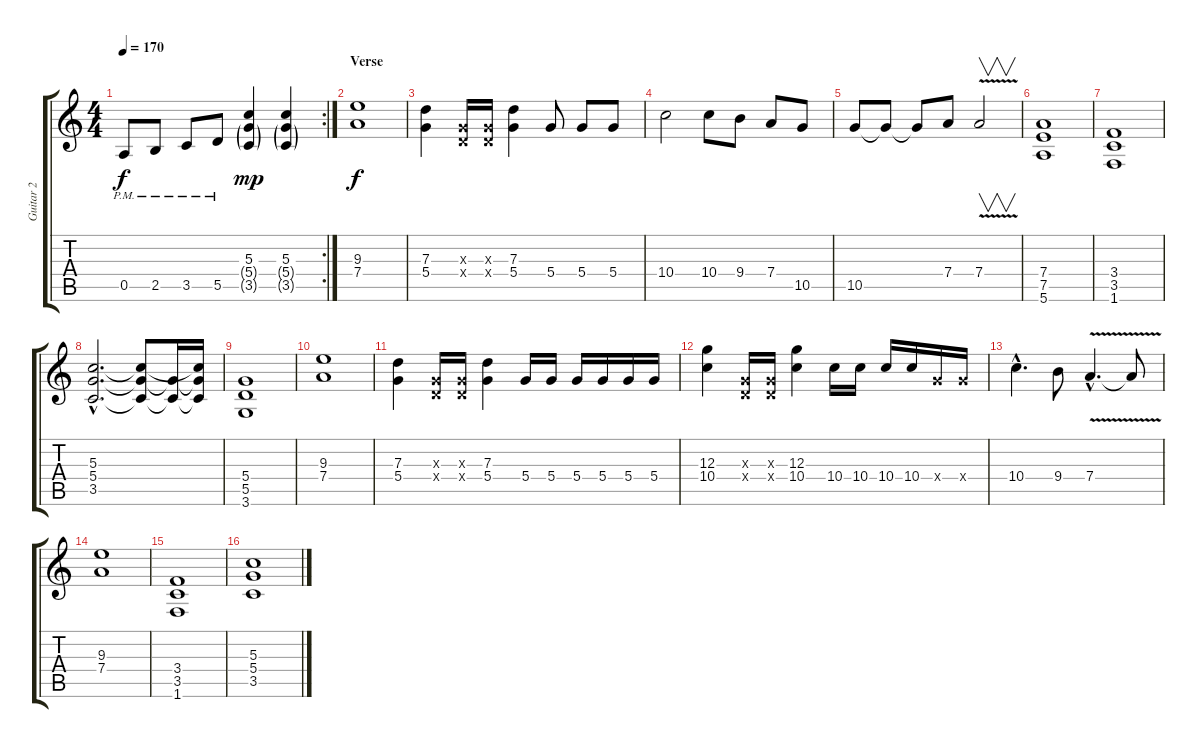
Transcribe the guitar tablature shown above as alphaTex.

\track ("Guitar 2" "Guitar 2") {instrument distortionguitar}
\staff {score tabs}
\tuning (E4 B3 G3 D3 A2 E2) {hide}
\rc 2
\ts (4 4)
\tempo 170
\clef g2
\ks c
0.5{pm}.8{dy f} 2.5{pm}.8 3.5{pm}.8 5.5{pm}.8 (5.3 5.4{g} 3.5{g}).4{dy mp instrument distortionguitar} (5.3 5.4{g} 3.5{g}).4 |
\section ("" "Verse")
(9.3 7.4).1{dy f} |
(7.3 5.4).4 (0.3{x} 0.4{x}).16 (0.3{x} 0.4{x}).16 (7.3 5.4).4 5.4.8 5.4.8 5.4.8 |
10.4.2 10.4.8 9.4.8 7.4.8 10.5.8 |
10.5.8 10.5{t}.8 10.5{t}.8 7.4.8 7.4{v}.2{v instrument guitarharmonics} |
(7.4 7.5 5.6).1{instrument distortionguitar} |
(3.4 3.5 1.6).1 |
(5.3{hac} 5.4{hac} 3.5{hac}).2{d} (5.3{t} 5.4{t} 3.5{t}).8 (5.4{t} 3.5{t}).16 (5.3{t} 5.4{t} 3.5{t}).16 |
(5.4 5.5 3.6).1 |
(9.3 7.4).1 |
(7.3 5.4).4 (0.3{x} 0.4{x}).16 (0.3{x} 0.4{x}).16 (7.3 5.4).4 5.4.16 5.4.16 5.4.16 5.4.16 5.4.16 5.4.16 |
(12.3 10.4).4 (0.3{x} 0.4{x}).16 (0.3{x} 0.4{x}).16 (12.3 10.4).4 10.4.16 10.4.16 10.4.16 10.4.16 5.4{x}.16 5.4{x}.16 |
10.4{hac}.4{d} 9.4.8 7.4{v hac}.4{d} 7.4{t}.8 |
(9.3 7.4).1 |
(3.4 3.5 1.6).1 |
(5.3 5.4 3.5).1
